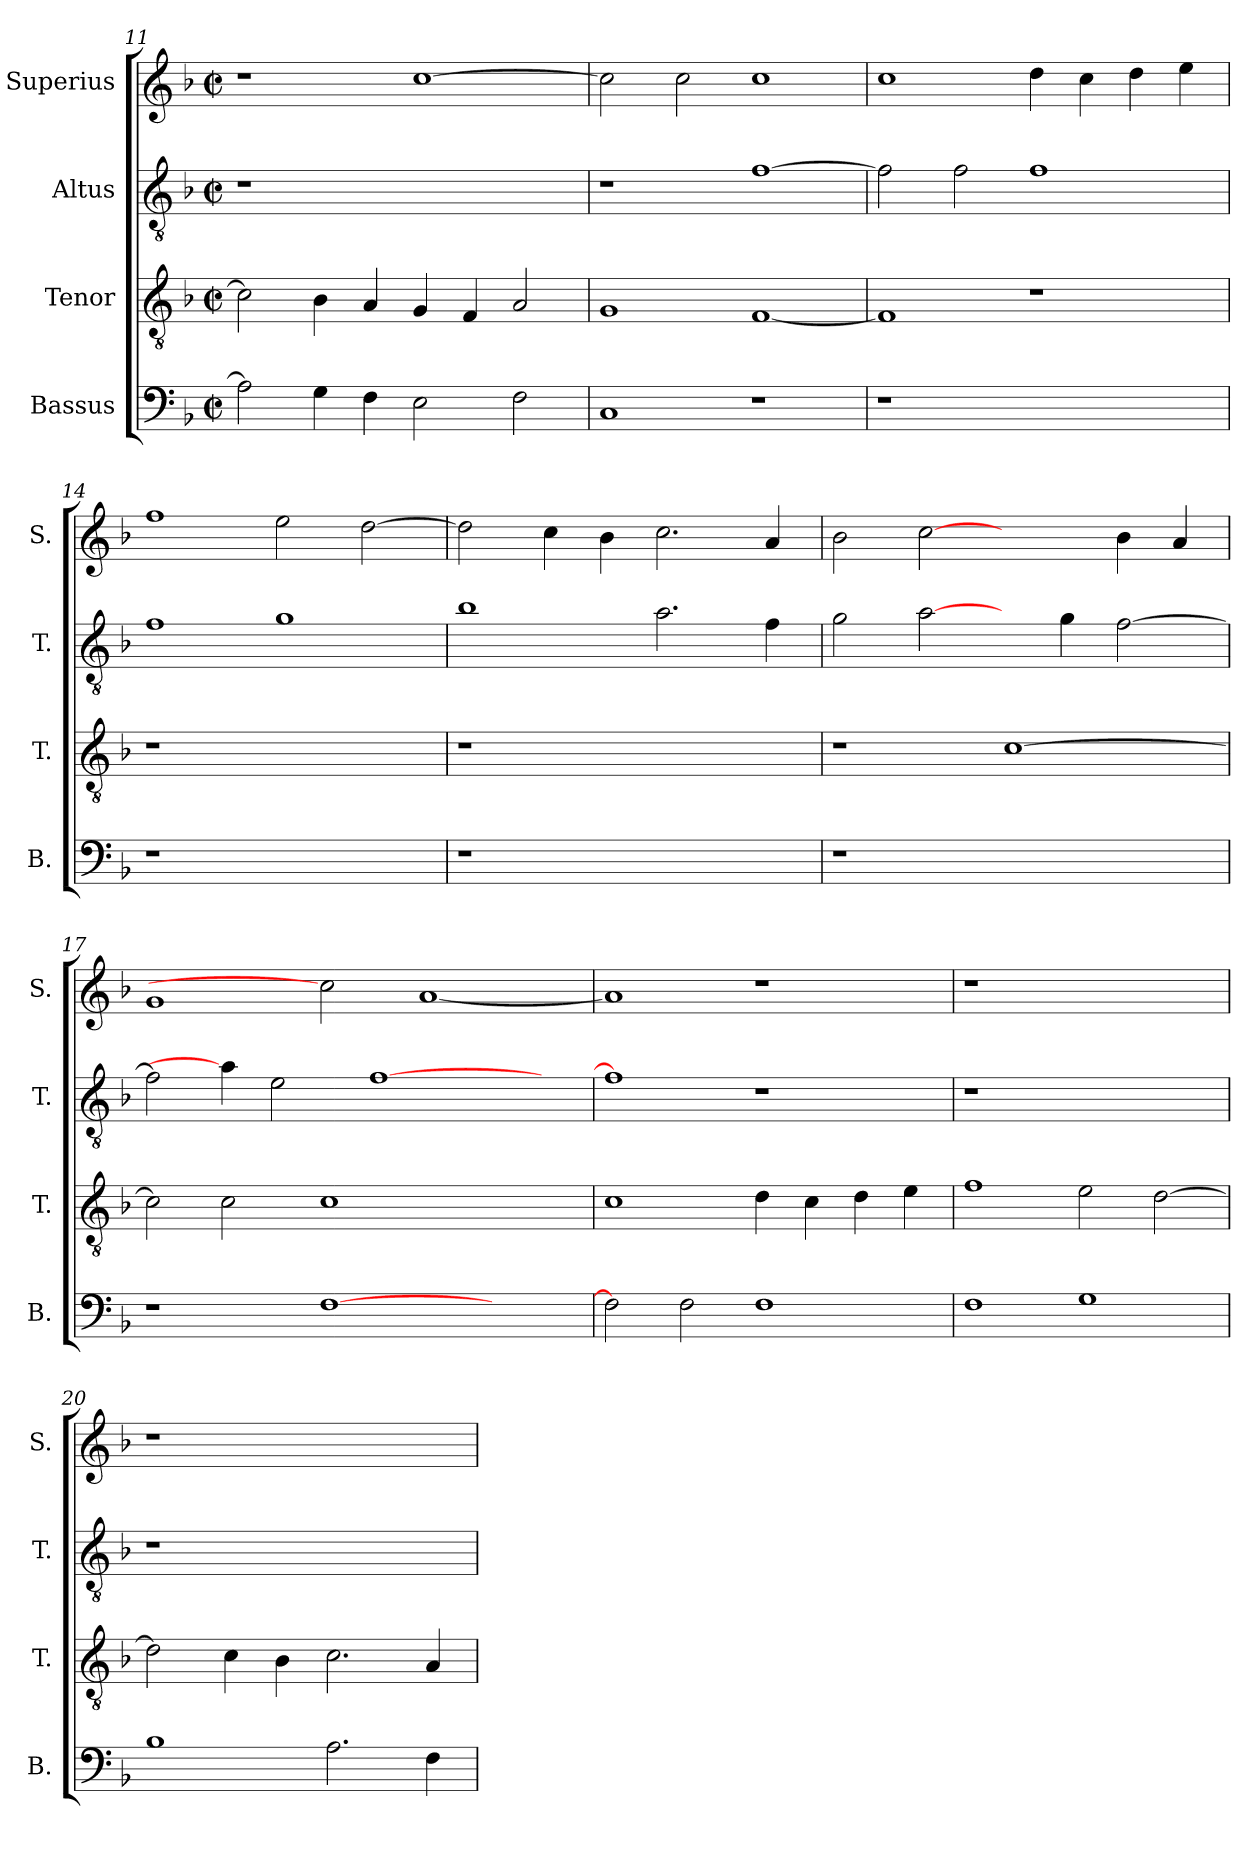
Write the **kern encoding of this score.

**kern	**kern	**kern	**kern
*part4	*part3	*part2	*part1
*staff4	*staff3	*staff2	*staff1
*I"Bassus	*I"Tenor	*I"Altus	*I"Superius
*I'B.	*I'T.	*I'T.	*I'S.
!!LO:LB:g=z
*clefF4	*clefGv2	*clefGv2	*clefG2
*	*ITrd7c12	*ITrd7c12	*
*k[b-]	*k[b-]	*k[b-]	*k[b-]
*F:	*F:	*F:	*F:
*M2/2	*M2/2	*M2/2	*M2/2
*met(c|)	*met(c|)	*met(c|)	*met(c|)
=11	=11	=11	=11
!	!	!LO:N:vis=1	!
2Ai\]	2Ci\]	1r	1r
4Gi\	4BB-i\	.	.
4Fi\	4AAi/	.	.
2Ei\	4GGi/	1ryy	[>1cci
.	4FFi/	.	.
2Fi\	2AAi/	.	.
=12	=12	=12	=12
1Ci	1GGi	1r	2cci\]
.	.	.	2cci\
1r	[<1FFi	[>1Fi	1cci
=13	=13	=13	=13
!LO:N:vis=1	!	!	!
1r	1FFi]	2Fi\]	1cci
.	.	2Fi\	.
1ryy	1r	1Fi	4ddi\
.	.	.	4cci\
.	.	.	4ddi\
.	.	.	4eei\
=14	=14	=14	=14
!LO:N:vis=1	!LO:N:vis=1	!	!
1r	1r	1Fi	1ffi
1ryy	1ryy	1Gi	2eei\
.	.	.	[>2ddi\
=15	=15	=15	=15
!LO:N:vis=1	!LO:N:vis=1	!	!
1r	1r	1B-i	2ddi\]
.	.	.	4cci\
.	.	.	4b-i\
1ryy	1ryy	2.Ai\	2.cci\
.	.	4Fi\	4ai/
!!LO:PB:g=z
=16	=16	=16	=16
!LO:N:vis=1	!	!	!
1r	1r	2Gi\	2b-i\
.	.	[2Ai\	[2cci
1ryy	[>1Ci	4ryy	2ryy
.	.	4Gi\	.
.	.	[>2Fi\	4b-i\
.	.	.	4ai/
=17	=17	=17	=17
1r	2Ci\]	2Fi\]	1gi
.	2Ci\	4Ai\]	.
.	.	2Ei\	.
[>1Fi	1Ci	.	2cci]
.	.	[>1Fi	.
.	.	.	[<1ai
2ryy	2ryy	.	.
.	.	4ryy	.
=18	=18	=18	=18
2Fi\]	1Ci	1Fi]	1ai]
2Fi\	.	.	.
1Fi	4Di\	1r	1r
.	4Ci\	.	.
.	4Di\	.	.
.	4Ei\	.	.
=19	=19	=19	=19
!	!	!LO:N:vis=1	!LO:N:vis=1
1Fi	1Fi	1r	1r
1Gi	2Ei\	1ryy	1ryy
.	[>2Di\	.	.
=20	=20	=20	=20
!	!	!LO:N:vis=1	!LO:N:vis=1
1B-i	2Di\]	1r	1r
.	4Ci\	.	.
.	4BB-i\	.	.
2.Ai\	2.Ci\	1ryy	1ryy
4Fi\	4AAi/	.	.
=	=	=	=
*-	*-	*-	*-
